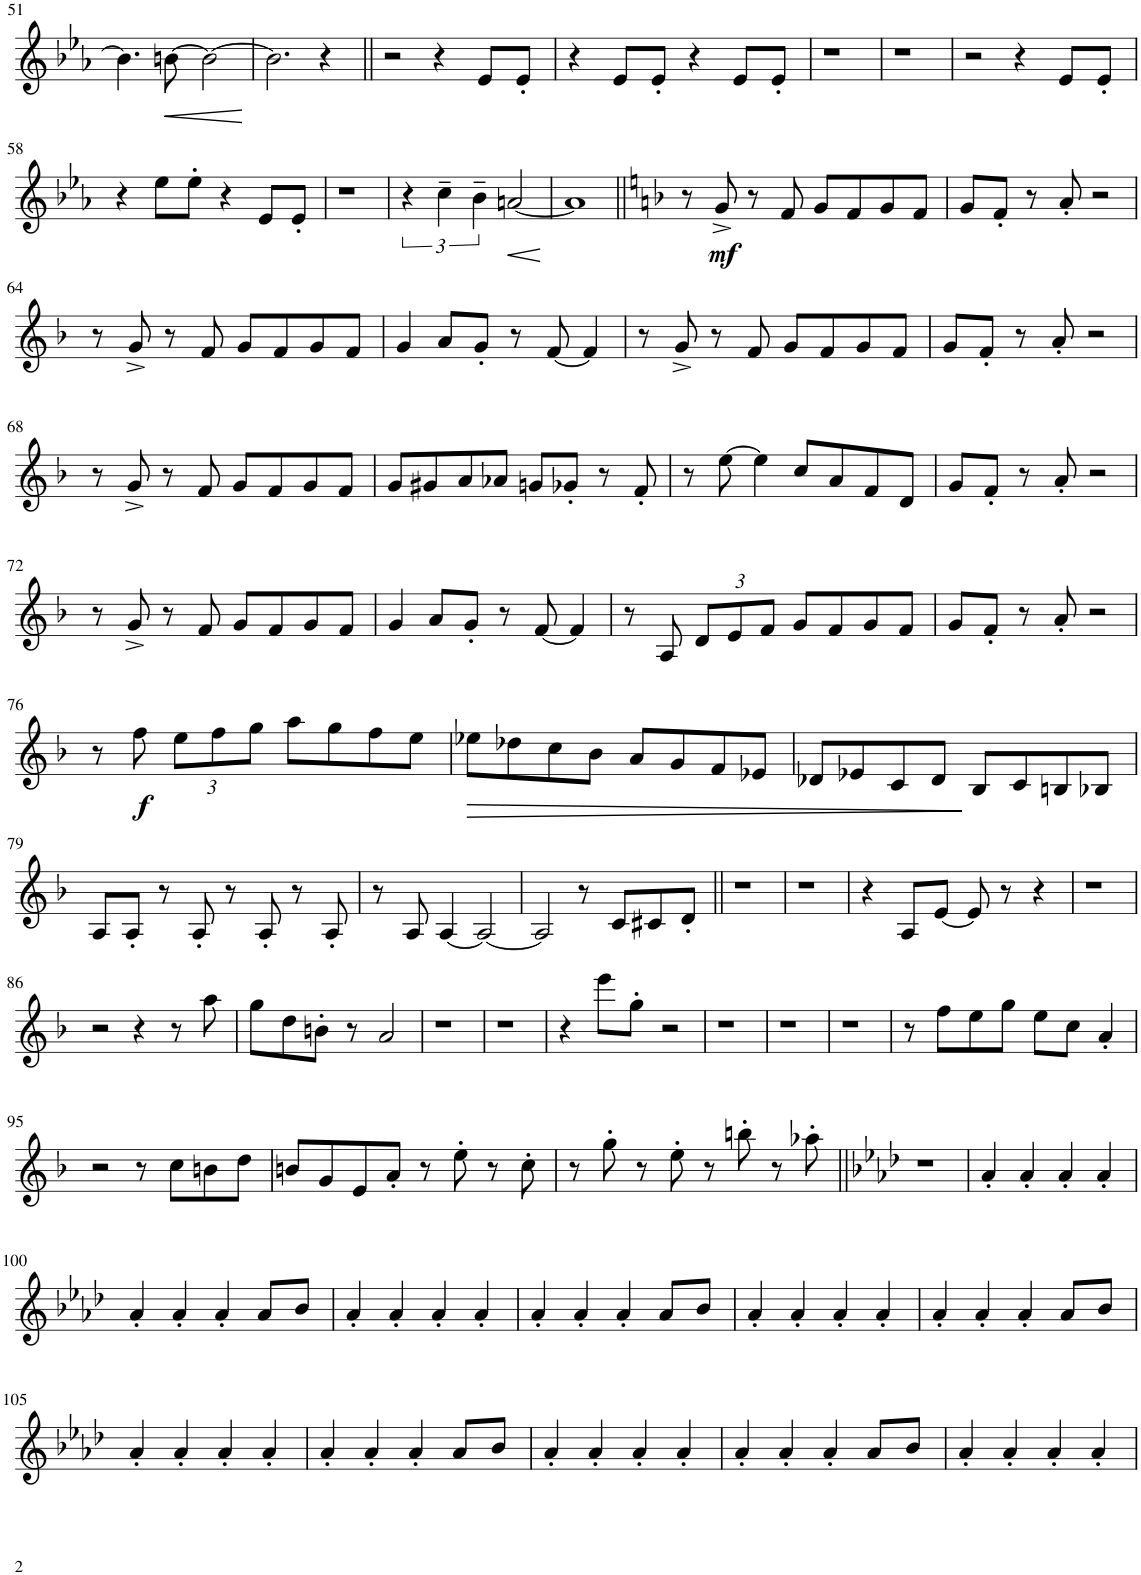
**kern	**dynam
*part1	*part1
*staff1	*staff1
*I"Violin 1	*
*I'Vln	*
!!LO:PB:g=z
*clefG2	*
*k[b-e-a-]	*
*M4/4	*
=51	=51
4.b-\]	.
!	!LO:HP:b
[8bn\	<
2b\_	.
.	[
=52	=52
2.b\]	.
4r	.
=53||	=53||
2r	.
4r	.
8e-/L	.
8e-'/J	.
=54	=54
4r	.
8e-/L	.
8e-'/J	.
4r	.
8e-/L	.
8e-'/J	.
=55	=55
1r	.
=56	=56
1r	.
=57	=57
2r	.
4r	.
8e-/L	.
8e-'/J	.
!!LO:LB:g=z
=58	=58
4r	.
8ee-\L	.
8ee-'\J	.
4r	.
8e-/L	.
8e-'/J	.
=59	=59
1r	.
=60	=60
6r	.
6cc~\	.
6b-~\	.
!	!LO:HP:b
[2an/	<
.	[
=61	=61
1a]	.
=62||	=62||
*k[b-]	*
8r	.
!	!LO:DY:b
8g^/	mf
8r	.
8f/	.
8g/L	.
8f/	.
8g/	.
8f/J	.
=63	=63
8g/L	.
8f'/J	.
8r	.
8a'/	.
2r	.
!!LO:LB:g=z
=64	=64
8r	.
8g^/	.
8r	.
8f/	.
8g/L	.
8f/	.
8g/	.
8f/J	.
=65	=65
4g/	.
8a/L	.
8g'/J	.
8r	.
[8f/	.
4f/]	.
=66	=66
8r	.
8g^/	.
8r	.
8f/	.
8g/L	.
8f/	.
8g/	.
8f/J	.
=67	=67
8g/L	.
8f'/J	.
8r	.
8a'/	.
2r	.
!!LO:LB:g=z
=68	=68
8r	.
8g^/	.
8r	.
8f/	.
8g/L	.
8f/	.
8g/	.
8f/J	.
=69	=69
8g/L	.
8g#X/	.
8a/	.
8a-X/J	.
8gn/L	.
8g-X'/J	.
8r	.
8f'/	.
=70	=70
8r	.
[8ee\	.
4ee\]	.
8cc/L	.
8a/	.
8f/	.
8d/J	.
=71	=71
8g/L	.
8f'/J	.
8r	.
8a'/	.
2r	.
!!LO:LB:g=z
=72	=72
8r	.
8g^/	.
8r	.
8f/	.
8g/L	.
8f/	.
8g/	.
8f/J	.
=73	=73
4g/	.
8a/L	.
8g'/J	.
8r	.
[8f/	.
4f/]	.
=74	=74
8r	.
8A/	.
*Xbrackettup	*
12d/L	.
12e/	.
12f/J	.
8g/L	.
8f/	.
8g/	.
8f/J	.
=75	=75
8g/L	.
8f'/J	.
8r	.
8a'/	.
2r	.
!!LO:LB:g=z
=76	=76
8r	.
!	!LO:DY:b
8ff\	f
12ee\L	.
12ff\	.
12gg\J	.
8aa\L	.
8gg\	.
8ff\	.
8ee\J	.
=77	=77
!	!LO:HP:b
8ee-X\L	>
8dd-X\	.
8cc\	.
8b-\J	.
8a/L	.
8g/	.
8f/	.
8e-X/J	.
=78	=78
8d-X/L	.
8e-X/	.
8c/	.
8d-/J	.
8B-/L	]
8c/	.
8Bn/	.
8B-X/J	.
!!LO:LB:g=z
=79	=79
8A/L	.
8A'/J	.
8r	.
8A'/	.
8r	.
8A'/	.
8r	.
8A'/	.
=80	=80
8r	.
8A/	.
[4A/	.
2A/_	.
=81	=81
2A/]	.
8r	.
8c/L	.
8c#X/	.
8d'/J	.
=82||	=82||
1r	.
=83	=83
1r	.
=84	=84
4r	.
8A/L	.
[8e/J	.
8e/]	.
8r	.
4r	.
=85	=85
1r	.
!!LO:LB:g=z
=86	=86
2r	.
4r	.
8r	.
8aa\	.
=87	=87
8gg\L	.
8dd\	.
8bn'\J	.
8r	.
2a/	.
=88	=88
1r	.
=89	=89
1r	.
=90	=90
4r	.
8eee\L	.
8gg'\J	.
2r	.
=91	=91
1r	.
=92	=92
1r	.
=93	=93
1r	.
=94	=94
8r	.
8ff\L	.
8ee\	.
8gg\J	.
8ee\L	.
8cc\J	.
4a'/	.
!!LO:LB:g=z
=95	=95
2r	.
8r	.
8cc\L	.
8bn\	.
8dd\J	.
=96	=96
8bn/L	.
8g/	.
8e/	.
8a'/J	.
8r	.
8ee'\	.
8r	.
8cc'\	.
=97	=97
8r	.
8gg'\	.
8r	.
8ee'\	.
8r	.
8bbn'\	.
8r	.
8aa-X'\	.
=98||	=98||
*k[b-e-a-d-]	*
1r	.
=99	=99
4a-'/	.
4a-'/	.
4a-'/	.
4a-'/	.
!!LO:LB:g=z
=100	=100
4a-'/	.
4a-'/	.
4a-'/	.
8a-/L	.
8b-/J	.
=101	=101
4a-'/	.
4a-'/	.
4a-'/	.
4a-'/	.
=102	=102
4a-'/	.
4a-'/	.
4a-'/	.
8a-/L	.
8b-/J	.
=103	=103
4a-'/	.
4a-'/	.
4a-'/	.
4a-'/	.
=104	=104
4a-'/	.
4a-'/	.
4a-'/	.
8a-/L	.
8b-/J	.
!!LO:LB:g=z
=105	=105
4a-'/	.
4a-'/	.
4a-'/	.
4a-'/	.
=106	=106
4a-'/	.
4a-'/	.
4a-'/	.
8a-/L	.
8b-/J	.
=107	=107
4a-'/	.
4a-'/	.
4a-'/	.
4a-'/	.
=108	=108
4a-'/	.
4a-'/	.
4a-'/	.
8a-/L	.
8b-/J	.
=109	=109
4a-'/	.
4a-'/	.
4a-'/	.
4a-'/	.
=	=
*-	*-
